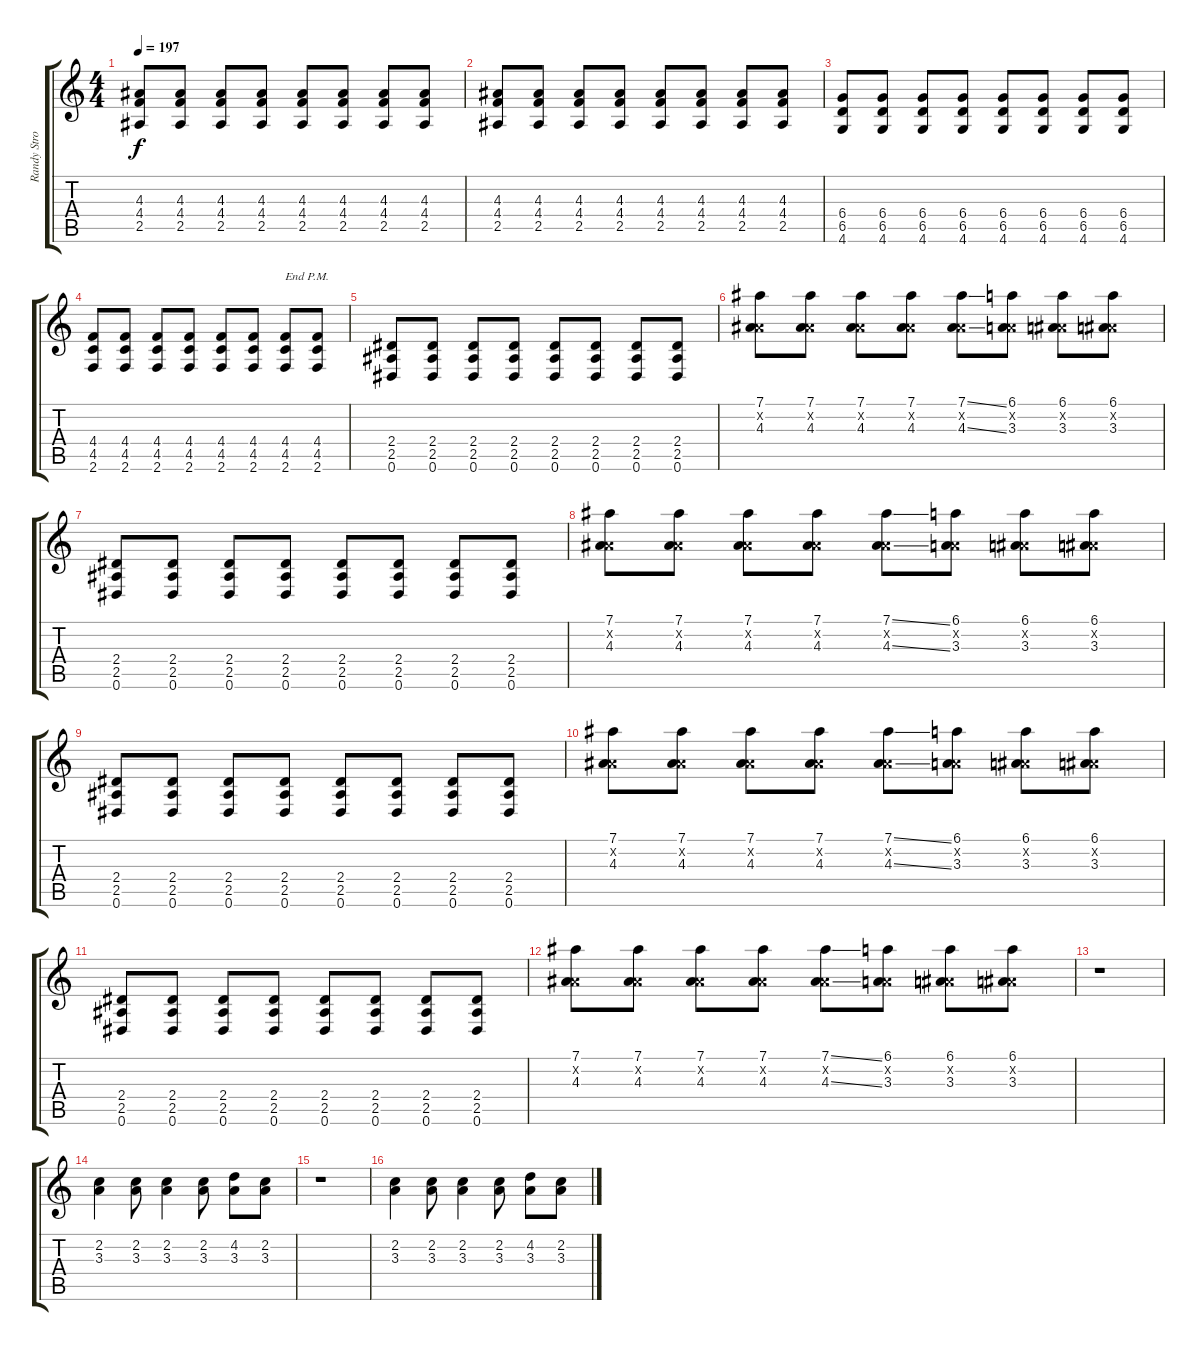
\track ("Randy Strohmeyer" "Randy Stro") {instrument distortionguitar}
\staff {score tabs}
\tuning (Eb4 Bb3 Gb3 Db3 Ab2 Eb2) {hide}
\ts (4 4)
\tempo 197
\clef g2
\ks c
(4.3 4.4 2.5).8{dy f} (4.3 4.4 2.5).8 (4.3 4.4 2.5).8 (4.3 4.4 2.5).8 (4.3 4.4 2.5).8 (4.3 4.4 2.5).8 (4.3 4.4 2.5).8 (4.3 4.4 2.5).8 |
(4.3 4.4 2.5).8 (4.3 4.4 2.5).8 (4.3 4.4 2.5).8 (4.3 4.4 2.5).8 (4.3 4.4 2.5).8 (4.3 4.4 2.5).8 (4.3 4.4 2.5).8 (4.3 4.4 2.5).8 |
(6.4 6.5 4.6).8 (6.4 6.5 4.6).8 (6.4 6.5 4.6).8 (6.4 6.5 4.6).8 (6.4 6.5 4.6).8 (6.4 6.5 4.6).8 (6.4 6.5 4.6).8 (6.4 6.5 4.6).8 |
(4.4 4.5 2.6).8 (4.4 4.5 2.6).8 (4.4 4.5 2.6).8 (4.4 4.5 2.6).8 (4.4 4.5 2.6).8 (4.4 4.5 2.6).8 (4.4 4.5 2.6).8{txt "End P.M."} (4.4 4.5 2.6).8 |
(2.4 2.5 0.6).8 (2.4 2.5 0.6).8 (2.4 2.5 0.6).8 (2.4 2.5 0.6).8 (2.4 2.5 0.6).8 (2.4 2.5 0.6).8 (2.4 2.5 0.6).8 (2.4 2.5 0.6).8 |
(7.1 0.2{x} 4.3).8 (7.1 0.2{x} 4.3).8 (7.1 0.2{x} 4.3).8 (7.1 0.2{x} 4.3).8 (7.1{ss} 0.2{x} 4.3{ss}).8 (6.1 0.2{x} 3.3).8 (6.1 0.2{x} 3.3).8 (6.1 0.2{x} 3.3).8 |
(2.4 2.5 0.6).8 (2.4 2.5 0.6).8 (2.4 2.5 0.6).8 (2.4 2.5 0.6).8 (2.4 2.5 0.6).8 (2.4 2.5 0.6).8 (2.4 2.5 0.6).8 (2.4 2.5 0.6).8 |
(7.1 0.2{x} 4.3).8 (7.1 0.2{x} 4.3).8 (7.1 0.2{x} 4.3).8 (7.1 0.2{x} 4.3).8 (7.1{ss} 0.2{x} 4.3{ss}).8 (6.1 0.2{x} 3.3).8 (6.1 0.2{x} 3.3).8 (6.1 0.2{x} 3.3).8 |
(2.4 2.5 0.6).8 (2.4 2.5 0.6).8 (2.4 2.5 0.6).8 (2.4 2.5 0.6).8 (2.4 2.5 0.6).8 (2.4 2.5 0.6).8 (2.4 2.5 0.6).8 (2.4 2.5 0.6).8 |
(7.1 0.2{x} 4.3).8 (7.1 0.2{x} 4.3).8 (7.1 0.2{x} 4.3).8 (7.1 0.2{x} 4.3).8 (7.1{ss} 0.2{x} 4.3{ss}).8 (6.1 0.2{x} 3.3).8 (6.1 0.2{x} 3.3).8 (6.1 0.2{x} 3.3).8 |
(2.4 2.5 0.6).8 (2.4 2.5 0.6).8 (2.4 2.5 0.6).8 (2.4 2.5 0.6).8 (2.4 2.5 0.6).8 (2.4 2.5 0.6).8 (2.4 2.5 0.6).8 (2.4 2.5 0.6).8 |
(7.1 0.2{x} 4.3).8 (7.1 0.2{x} 4.3).8 (7.1 0.2{x} 4.3).8 (7.1 0.2{x} 4.3).8 (7.1{ss} 0.2{x} 4.3{ss}).8 (6.1 0.2{x} 3.3).8 (6.1 0.2{x} 3.3).8 (6.1 0.2{x} 3.3).8 |
r.1 |
(2.2 3.3).4 (2.2 3.3).8 (2.2 3.3).4 (2.2 3.3).8 (4.2 3.3).8 (2.2 3.3).8 |
r.1 |
(2.2 3.3).4 (2.2 3.3).8 (2.2 3.3).4 (2.2 3.3).8 (4.2 3.3).8 (2.2 3.3).8
